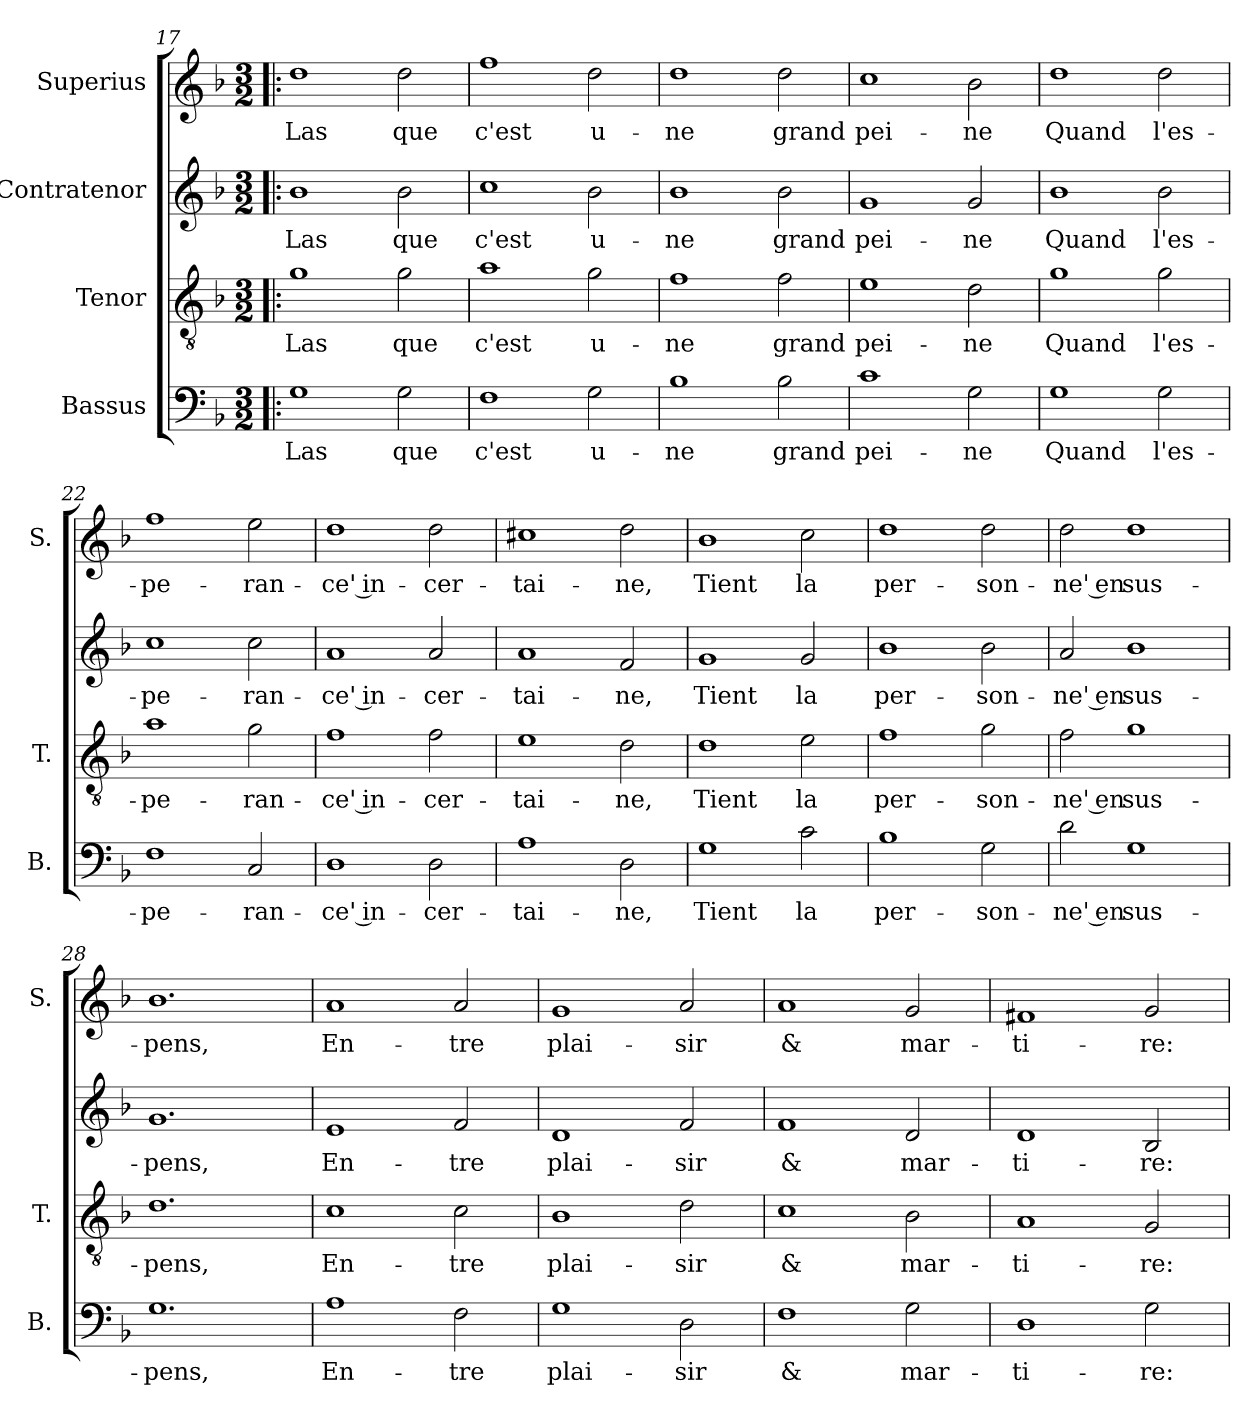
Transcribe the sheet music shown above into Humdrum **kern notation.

**kern	**text	**kern	**text	**kern	**text	**kern	**text
*part4	*part4	*part3	*part3	*part2	*part2	*part1	*part1
*staff4	*staff4	*staff3	*staff3	*staff2	*staff2	*staff1	*staff1
*I"Bassus	*	*I"Tenor	*	*I"Contratenor	*	*I"Superius	*
*I'B.	*	*I'T.	*	*	*	*I'S.	*
!!LO:LB:g=z
*clefF4	*	*clefGv2	*	*clefG2	*	*clefG2	*
*k[b-]	*	*k[b-]	*	*k[b-]	*	*k[b-]	*
*F:	*	*F:	*	*F:	*	*F:	*
*M3/2	*	*M3/2	*	*M3/2	*	*M3/2	*
=17!|:	=17!|:	=17!|:	=17!|:	=17!|:	=17!|:	=17!|:	=17!|:
1G\	Las	1g\	Las	1b-\	Las	1dd\	Las
2G\	que	2g\	que	2b-\	que	2dd\	que
=18	=18	=18	=18	=18	=18	=18	=18
1F\	c'est	1a\	c'est	1cc\	c'est	1ff\	c'est
2G\	u-	2g\	u-	2b-\	u-	2dd\	u-
=19	=19	=19	=19	=19	=19	=19	=19
1B-\	-ne	1f\	-ne	1b-\	-ne	1dd\	-ne
2B-\	grand	2f\	grand	2b-\	grand	2dd\	grand
=20	=20	=20	=20	=20	=20	=20	=20
1c\	pei-	1e\	pei-	1g/	pei-	1cc\	pei-
2G\	-ne	2d\	-ne	2g/	-ne	2b-\	-ne
=21	=21	=21	=21	=21	=21	=21	=21
1G\	Quand	1g\	Quand	1b-\	Quand	1dd\	Quand
2G\	l'es-	2g\	l'es-	2b-\	l'es-	2dd\	l'es-
=22	=22	=22	=22	=22	=22	=22	=22
1F\	-pe-	1a\	-pe-	1cc\	-pe-	1ff\	-pe-
2C/	-ran-	2g\	-ran-	2cc\	-ran-	2ee\	-ran-
=23	=23	=23	=23	=23	=23	=23	=23
1D\	-ce' in-	1f\	-ce' in-	1a/	-ce' in-	1dd\	-ce' in-
2D\	-cer-	2f\	-cer-	2a/	-cer-	2dd\	-cer-
=24	=24	=24	=24	=24	=24	=24	=24
1A\	-tai-	1e\	-tai-	1a/	-tai-	1cc#X\	-tai-
2D\	-ne,	2d\	-ne,	2f/	-ne,	2dd\	-ne,
!!LO:PB:g=z
=25	=25	=25	=25	=25	=25	=25	=25
1G\	Tient	1d\	Tient	1g/	Tient	1b-\	Tient
2c\	la	2e\	la	2g/	la	2cc\	la
=26	=26	=26	=26	=26	=26	=26	=26
1B-\	per-	1f\	per-	1b-\	per-	1dd\	per-
2G\	-son-	2g\	-son-	2b-\	-son-	2dd\	-son-
=27	=27	=27	=27	=27	=27	=27	=27
2d\	-ne' en	2f\	-ne' en	2a/	-ne' en	2dd\	-ne' en
1G\	sus-	1g\	sus-	1b-\	sus-	1dd\	sus-
=28	=28	=28	=28	=28	=28	=28	=28
1.G\	-pens,	1.d\	-pens,	1.g/	-pens,	1.b-\	-pens,
=29	=29	=29	=29	=29	=29	=29	=29
1A\	En-	1c\	En-	1e/	En-	1a/	En-
2F\	-tre	2c\	-tre	2f/	-tre	2a/	-tre
=30	=30	=30	=30	=30	=30	=30	=30
1G\	plai-	1B-\	plai-	1d/	plai-	1g/	plai-
2D\	-sir	2d\	-sir	2f/	-sir	2a/	-sir
=31	=31	=31	=31	=31	=31	=31	=31
1F\	&	1c\	&	1f/	&	1a/	&
2G\	mar-	2B-\	mar-	2d/	mar-	2g/	mar-
=32	=32	=32	=32	=32	=32	=32	=32
1D\	-ti-	1A/	-ti-	1d/	-ti-	1f#X/	-ti-
2G\	-re:	2G/	-re:	2B-/	-re:	2g/	-re:
=	=	=	=	=	=	=	=
*-	*-	*-	*-	*-	*-	*-	*-
